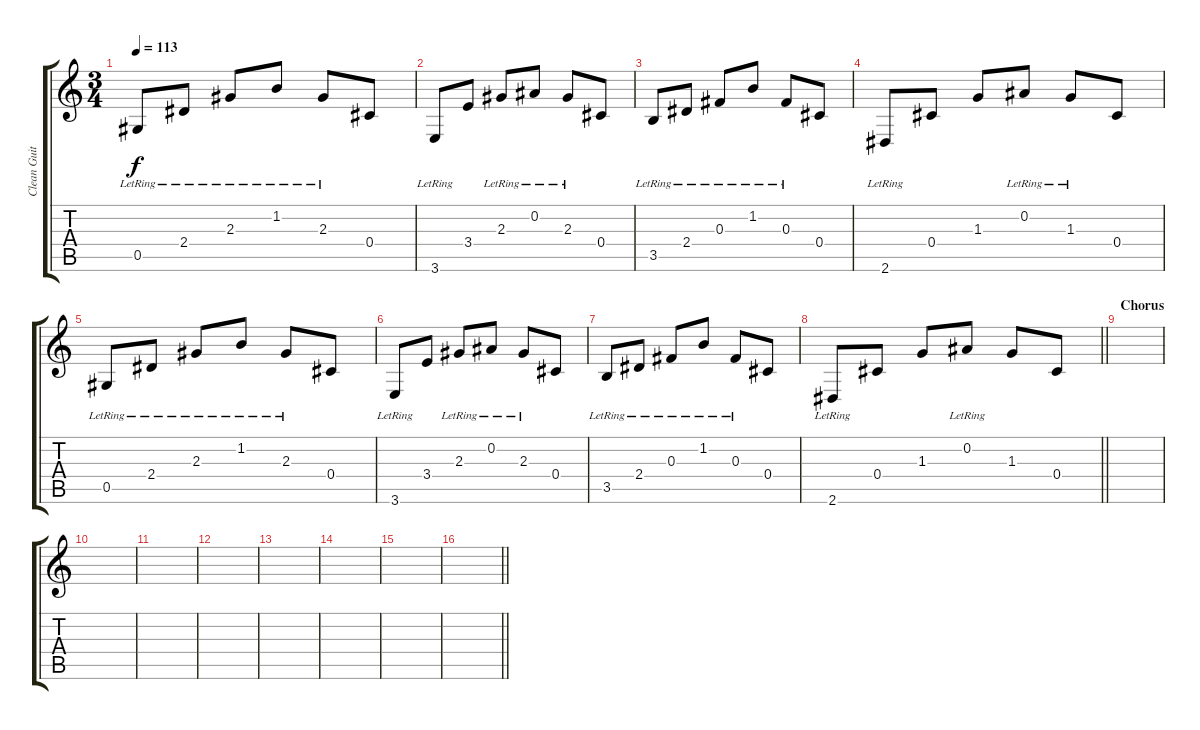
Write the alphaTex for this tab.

\track ("Clean Guitar " "Clean Guit") {instrument electricguitarclean}
\staff {score tabs}
\tuning (Eb4 Bb3 Gb3 Db3 Ab2 Db2) {hide}
\ts (3 4)
\tempo 113
\clef g2
\ks c
0.5{lr}.8{dy f} 2.4{lr}.8 2.3{lr}.8 1.2{lr}.8 2.3{lr}.8 0.4.8 |
3.6{lr}.8 3.4.8 2.3{lr}.8 0.2{lr}.8 2.3{lr}.8 0.4.8 |
3.5{lr}.8 2.4{lr}.8 0.3{lr}.8 1.2{lr}.8 0.3{lr}.8 0.4.8 |
2.6{lr}.8 0.4.8 1.3.8 0.2{lr}.8 1.3{lr}.8 0.4.8 |
0.5{lr}.8 2.4{lr}.8 2.3{lr}.8 1.2{lr}.8 2.3{lr}.8 0.4.8 |
3.6{lr}.8 3.4.8 2.3{lr}.8 0.2{lr}.8 2.3{lr}.8 0.4.8 |
3.5{lr}.8 2.4{lr}.8 0.3{lr}.8 1.2{lr}.8 0.3{lr}.8 0.4.8 |
\barLineRight lightlight
2.6{lr}.8 0.4.8 1.3.8 0.2{lr}.8 1.3.8 0.4.8{volume 14} |
\section ("" "Chorus")
|
|
|
|
|
|
|
\barLineRight lightlight
